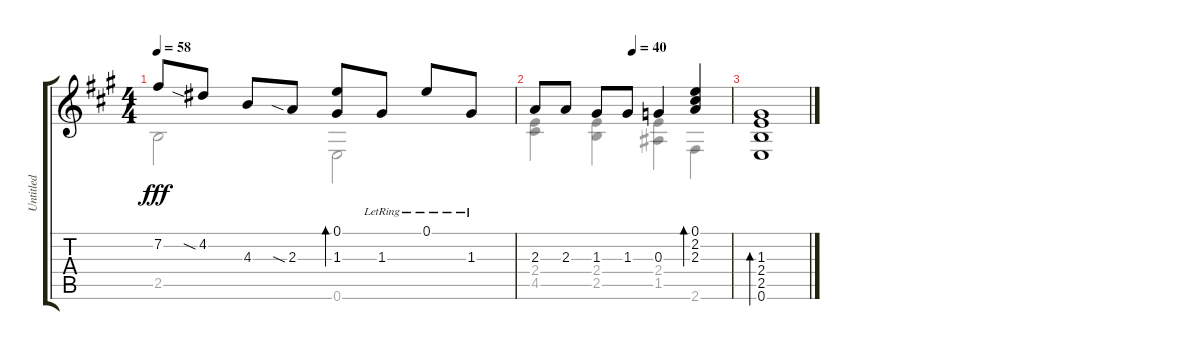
\track ("Untitled" "Untitled") {instrument acousticguitarnylon}
\staff {score tabs}
\tuning (E4 B3 G3 D3 A2 E2) {hide}
\voice
\ts (4 4)
\tempo 58
\clef g2
\ks a
7.2.8{dy fff} 4.2{sia}.8 4.3.8 2.3{sia}.8 (0.1 1.3).8{bd 30} 1.3{lr}.8 0.1{lr}.8 1.3{lr}.8 |
\tempo (40 0.5)
2.3.8 2.3.8 1.3.8 1.3.8 0.3.4 (0.1 2.2 2.3).4{bd 30} |
(1.3 2.4 2.5 0.6).1{bd 30}
\voice
\clef g2
\ottava regular
\simile none
\ks a
2.5.2{dy fff} 0.6.2 |
(2.4 4.5).4 (2.4 2.5).4 (2.4 1.5).4 2.6.4 |
